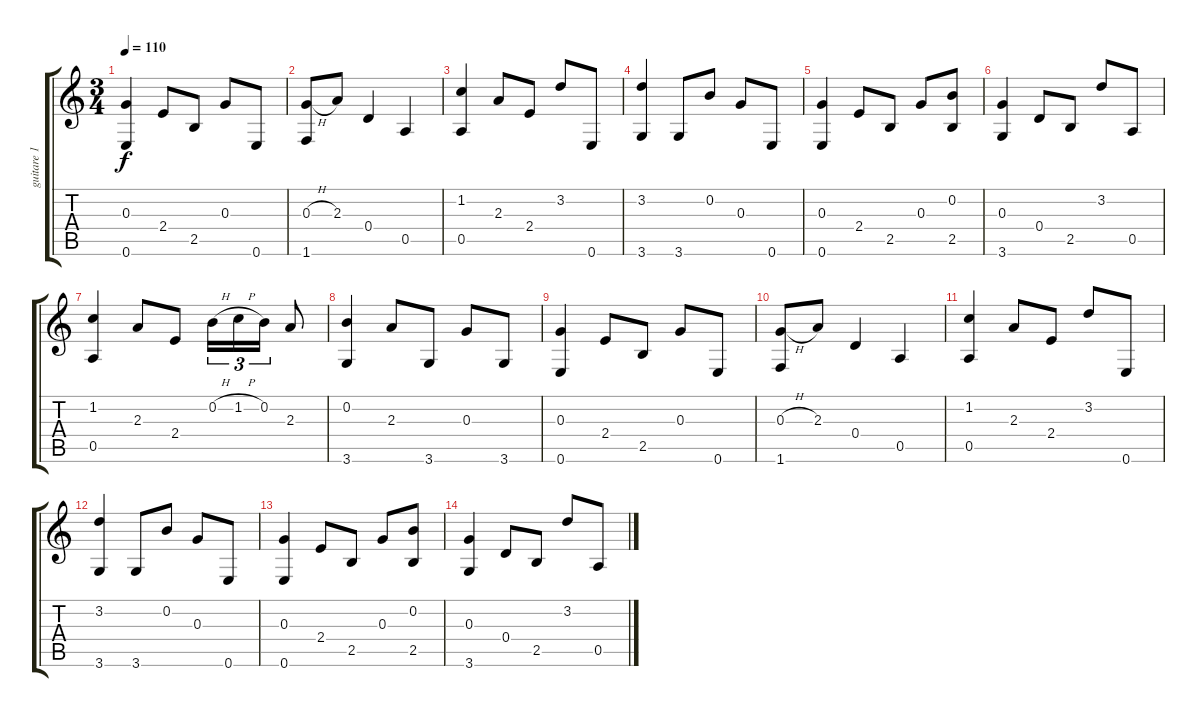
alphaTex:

\track ("guitare 1" "guitare 1") {instrument acousticguitarnylon}
\staff {score tabs}
\tuning (E4 B3 G3 D3 A2 E2) {hide}
\ts (3 4)
\tempo 110
\clef g2
\ks c
(0.3 0.6).4{dy f} 2.4.8 2.5.8 0.3.8 0.6.8 |
(0.3{h} 1.6).8 2.3.8 0.4.4 0.5.4 |
(1.2 0.5).4 2.3.8 2.4.8 3.2.8 0.6.8 |
(3.2 3.6).4 3.6.8 0.2.8 0.3.8 0.6.8 |
(0.3 0.6).4 2.4.8 2.5.8 0.3.8 (0.2 2.5).8 |
(0.3 3.6).4 0.4.8 2.5.8 3.2.8 0.5.8 |
(1.2 0.5).4 2.3.8 2.4.8 0.2{h}.16{tu (3 2)} 1.2{h}.16{tu (3 2)} 0.2.16{tu (3 2)} 2.3.8 |
(0.2 3.6).4 2.3.8 3.6.8 0.3.8 3.6.8 |
(0.3 0.6).4 2.4.8 2.5.8 0.3.8 0.6.8 |
(0.3{h} 1.6).8 2.3.8 0.4.4 0.5.4 |
(1.2 0.5).4 2.3.8 2.4.8 3.2.8 0.6.8 |
(3.2 3.6).4 3.6.8 0.2.8 0.3.8 0.6.8 |
(0.3 0.6).4 2.4.8 2.5.8 0.3.8 (0.2 2.5).8 |
(0.3 3.6).4 0.4.8 2.5.8 3.2.8 0.5.8
